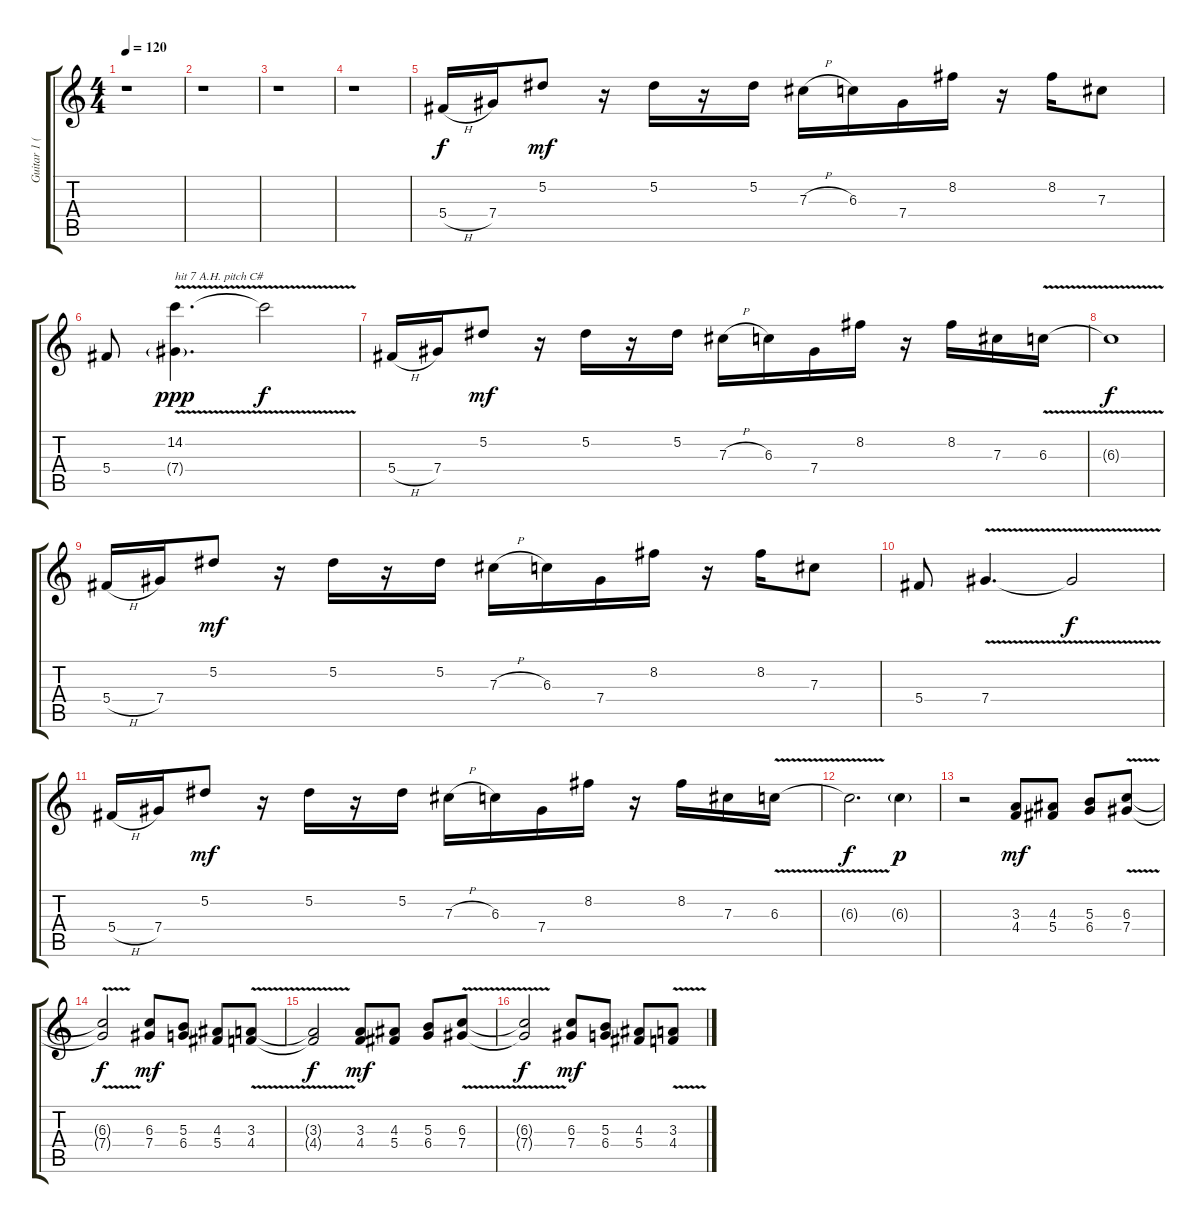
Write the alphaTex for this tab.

\track ("Guitar 1 (Slash)" "Guitar 1 (") {instrument overdrivenguitar}
\staff {score tabs}
\tuning (Eb4 Bb3 Gb3 Db3 Ab2 Eb2) {hide}
\ts (4 4)
\tempo 120
\clef g2
\ks c
r.1{dy f} |
r.1 |
r.1 |
r.1 |
5.4{h}.16 7.4.16 5.2.8{dy mf} r.16 5.2.16 r.16 5.2.16 7.3{h}.16 6.3.16 7.4.16 8.2.16 r.16 8.2.16 7.3.8 |
5.4.8 (14.2{v} 7.4{v g}).4{d txt "hit 7 A.H. pitch C#" dy ppp} 14.2{t}.2{dy f} |
5.4{h}.16 7.4.16 5.2.8{dy mf} r.16 5.2.16 r.16 5.2.16 7.3{h}.16 6.3.16 7.4.16 8.2.16 r.16 8.2.16 7.3.16 6.3{v}.16 |
6.3{t}.1{dy f} |
5.4{h}.16 7.4.16 5.2.8{dy mf} r.16 5.2.16 r.16 5.2.16 7.3{h}.16 6.3.16 7.4.16 8.2.16 r.16 8.2.16 7.3.8 |
5.4.8 7.4{v}.4{d} 7.4{t}.2{dy f} |
5.4{h}.16 7.4.16 5.2.8{dy mf} r.16 5.2.16 r.16 5.2.16 7.3{h}.16 6.3.16 7.4.16 8.2.16 r.16 8.2.16 7.3.16 6.3{v}.16 |
6.3{t}.2{d dy f} 6.3{g}.4{dy p} |
r.2 (3.3 4.4).8{dy mf} (4.3 5.4).8 (5.3 6.4).8 (6.3{v} 7.4{v}).8 |
(6.3{t} 7.4{t}).2{dy f} (6.3 7.4).8{dy mf} (5.3 6.4).8 (4.3 5.4).8 (3.3{v} 4.4{v}).8 |
(3.3{t} 4.4{t}).2{dy f} (3.3 4.4).8{dy mf} (4.3 5.4).8 (5.3 6.4).8 (6.3{v} 7.4{v}).8 |
(6.3{t} 7.4{t}).2{dy f} (6.3 7.4).8{dy mf} (5.3 6.4).8 (4.3 5.4).8 (3.3{v} 4.4{v}).8
